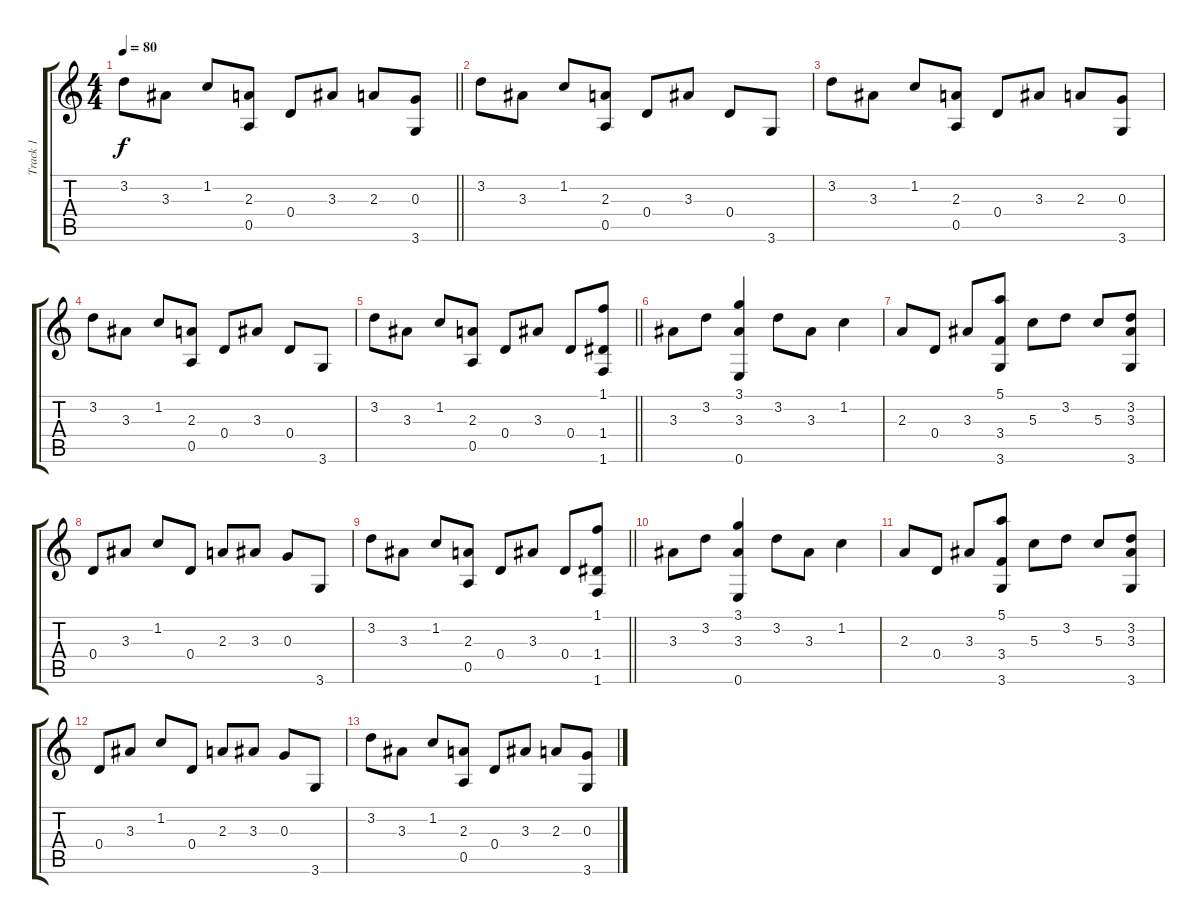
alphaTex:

\track ("Track 1" "Track 1") {instrument acousticguitarsteel}
\staff {score tabs}
\tuning (E4 B3 G3 D3 A2 E2) {hide}
\ts (4 4)
\tempo 80
\clef g2
\barLineRight lightlight
\ks c
3.2.8{dy f} 3.3.8 1.2.8 (2.3 0.5).8 0.4.8 3.3.8 2.3.8 (0.3 3.6).8 |
3.2.8 3.3.8 1.2.8 (2.3 0.5).8 0.4.8 3.3.8 0.4.8 3.6.8 |
3.2.8 3.3.8 1.2.8 (2.3 0.5).8 0.4.8 3.3.8 2.3.8 (0.3 3.6).8 |
3.2.8 3.3.8 1.2.8 (2.3 0.5).8 0.4.8 3.3.8 0.4.8 3.6.8 |
\barLineRight lightlight
3.2.8 3.3.8 1.2.8 (2.3 0.5).8 0.4.8 3.3.8 0.4.8 (1.1 1.4 1.6).8 |
3.3.8 3.2.8 (3.1 3.3 0.6).4 3.2.8 3.3.8 1.2.4 |
2.3.8 0.4.8 3.3.8 (5.1 3.4 3.6).8 5.3.8 3.2.8 5.3.8 (3.2 3.3 3.6).8 |
0.4.8 3.3.8 1.2.8 0.4.8 2.3.8 3.3.8 0.3.8 3.6.8 |
\barLineRight lightlight
3.2.8 3.3.8 1.2.8 (2.3 0.5).8 0.4.8 3.3.8 0.4.8 (1.1 1.4 1.6).8 |
3.3.8 3.2.8 (3.1 3.3 0.6).4 3.2.8 3.3.8 1.2.4 |
2.3.8 0.4.8 3.3.8 (5.1 3.4 3.6).8 5.3.8 3.2.8 5.3.8 (3.2 3.3 3.6).8 |
0.4.8 3.3.8 1.2.8 0.4.8 2.3.8 3.3.8 0.3.8 3.6.8 |
3.2.8 3.3.8 1.2.8 (2.3 0.5).8 0.4.8 3.3.8 2.3.8 (0.3 3.6).8
